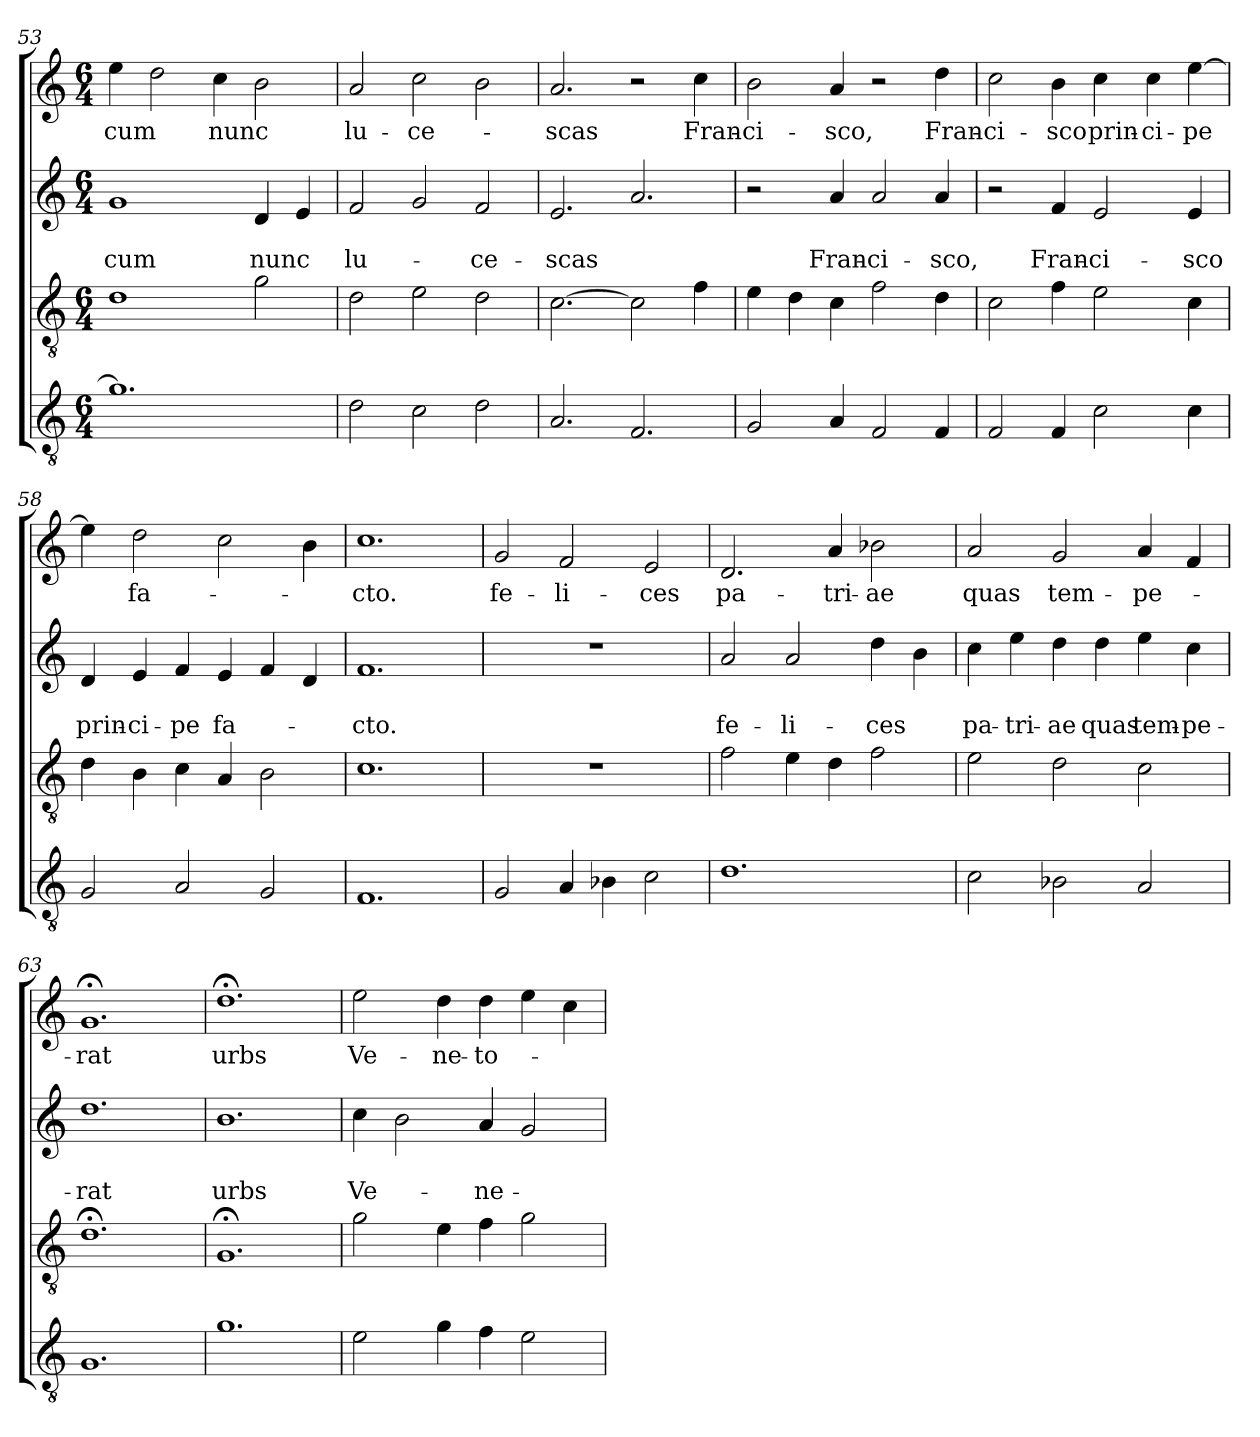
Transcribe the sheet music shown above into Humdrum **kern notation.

**kern	**kern	**kern	**text	**text	**kern	**text
*part4	*part3	*part2	*part2	*part2	*part1	*part1
*staff4	*staff3	*staff2	*staff2	*staff2	*staff1	*staff1
*clefGv2	*clefGv2	*clefG2	*	*	*clefG2	*
*k[]	*k[]	*k[]	*	*	*k[]	*
*C:	*C:	*C:	*	*	*C:	*
*M6/4	*M6/4	*M6/4	*	*	*M6/4	*
=53	=53	=53	=53	=53	=53	=53
!	!	!	!	!LO:LY:b	!	!LO:LY:b
1.g]	1d	1g	.	cum	4ee\	cum
.	.	.	.	.	2dd\	.
!	!	!	!	!	!	!LO:LY:b
.	.	.	.	.	4cc\	nunc
!	!	!	!	!LO:LY:b	!	!
.	2g\	4d/	.	nunc	2b\	.
.	.	4e/	.	.	.	.
=54	=54	=54	=54	=54	=54	=54
!	!	!	!	!LO:LY:b	!	!LO:LY:b
2d\	2d\	2f/	.	lu-	2a/	lu-
!	!	!	!	!	!	!LO:LY:b
2c\	2e\	2g/	.	.	2cc\	-ce-
!	!	!	!	!LO:LY:b	!	!
2d\	2d\	2f/	.	-ce-	2b\	.
=55	=55	=55	=55	=55	=55	=55
!	!	!	!	!LO:LY:b	!	!LO:LY:b
2.A/	[2.c\	2.e/	.	-scas	2.a/	-scas
2.F/	2c\]	2.a/	.	.	2r	.
!	!	!	!	!	!	!LO:LY:b
.	4f\	.	.	.	4cc\	Fran-
!!LO:LB:g=z
=56	=56	=56	=56	=56	=56	=56
!	!	!	!	!	!	!LO:LY:b
2G/	4e\	2r	.	.	2b\	-ci-
.	4d\	.	.	.	.	.
!	!	!	!	!LO:LY:b	!	!LO:LY:b
4A/	4c\	4a/	.	Fran-	4a/	-sco,
!	!	!	!	!LO:LY:b	!	!
2F/	2f\	2a/	.	-ci-	2r	.
!	!	!	!	!LO:LY:b	!	!LO:LY:b
4F/	4d\	4a/	.	-sco,	4dd\	Fran-
=57	=57	=57	=57	=57	=57	=57
!	!	!	!	!	!	!LO:LY:b
2F/	2c\	2r	.	.	2cc\	-ci-
!	!	!	!	!LO:LY:b	!	!LO:LY:b
4F/	4f\	4f/	.	Fran-	4b\	-sco
!	!	!	!	!LO:LY:b	!	!LO:LY:b
2c\	2e\	2e/	.	-ci-	4cc\	prin-
!	!	!	!	!	!	!LO:LY:b
.	.	.	.	.	4cc\	-ci-
!	!	!	!	!LO:LY:b	!	!LO:LY:b
4c\	4c\	4e/	.	-sco	[4ee\	-pe
=58	=58	=58	=58	=58	=58	=58
!	!	!	!	!LO:LY:b	!	!
2G/	4d\	4d/	.	prin-	4ee\]	.
!	!	!	!	!LO:LY:b	!	!LO:LY:b
.	4B\	4e/	.	-ci-	2dd\	fa-
!	!	!	!	!LO:LY:b	!	!
2A/	4c\	4f/	.	-pe	.	.
!	!	!	!	!LO:LY:b	!	!
.	4A/	4e/	.	fa-	2cc\	.
2G/	2B\	4f/	.	.	.	.
.	.	4d/	.	.	4b\	.
=59	=59	=59	=59	=59	=59	=59
!	!	!	!	!LO:LY:b	!	!LO:LY:b
1.F	1.c	1.f	.	-cto.	1.cc	-cto.
=60	=60	=60	=60	=60	=60	=60
!	!	!	!	!	!	!LO:LY:b
2G/	1.r	1.r	.	.	2g/	fe-
!	!	!	!	!	!	!LO:LY:b
4A/	.	.	.	.	2f/	-li-
4B-X\	.	.	.	.	.	.
!	!	!	!	!	!	!LO:LY:b
2c\	.	.	.	.	2e/	-ces
!!LO:PB:g=z
=61	=61	=61	=61	=61	=61	=61
!	!	!	!	!LO:LY:b	!	!LO:LY:b
1.d	2f\	2a/	.	fe-	2.d/	pa-
!	!	!	!	!LO:LY:b	!	!
.	4e\	2a/	.	-li-	.	.
!	!	!	!	!	!	!LO:LY:b
.	4d\	.	.	.	4a/	-tri-
!	!	!	!	!LO:LY:b	!	!LO:LY:b
.	2f\	4dd\	.	-ces	2b-X\	-ae
.	.	4b\	.	.	.	.
=62	=62	=62	=62	=62	=62	=62
!	!	!	!	!LO:LY:b	!	!LO:LY:b
2c\	2e\	4cc\	.	pa-	2a/	quas
!	!	!	!	!LO:LY:b	!	!
.	.	4ee\	.	-tri-	.	.
!	!	!	!	!LO:LY:b	!	!LO:LY:b
2B-X\	2d\	4dd\	.	-ae	2g/	tem-
!	!	!	!	!LO:LY:b	!	!
.	.	4dd\	.	quas	.	.
!	!	!	!	!LO:LY:b	!	!LO:LY:b
2A/	2c\	4ee\	.	tem-	4a/	-pe-
!	!	!	!	!LO:LY:b	!	!
.	.	4cc\	.	-pe-	4f/	.
=63	=63	=63	=63	=63	=63	=63
!	!	!	!	!LO:LY:b	!	!LO:LY:b
1.G	1.d;<	1.dd	.	-rat	1.g;<	-rat
=64	=64	=64	=64	=64	=64	=64
!	!	!	!	!LO:LY:b	!	!LO:LY:b
1.g	1.G;<	1.b	.	urbs	1.dd;<	urbs
=65	=65	=65	=65	=65	=65	=65
!	!	!	!	!LO:LY:b	!	!LO:LY:b
2e\	2g\	4cc\	.	Ve-	2ee\	Ve-
.	.	2b\	.	.	.	.
!	!	!	!	!	!	!LO:LY:b
4g\	4e\	.	.	.	4dd\	-ne-
!	!	!	!	!LO:LY:b	!	!LO:LY:b
4f\	4f\	4a/	.	-ne-	4dd\	-to-
2e\	2g\	2g/	.	.	4ee\	.
.	.	.	.	.	4cc\	.
=	=	=	=	=	=	=
*-	*-	*-	*-	*-	*-	*-
